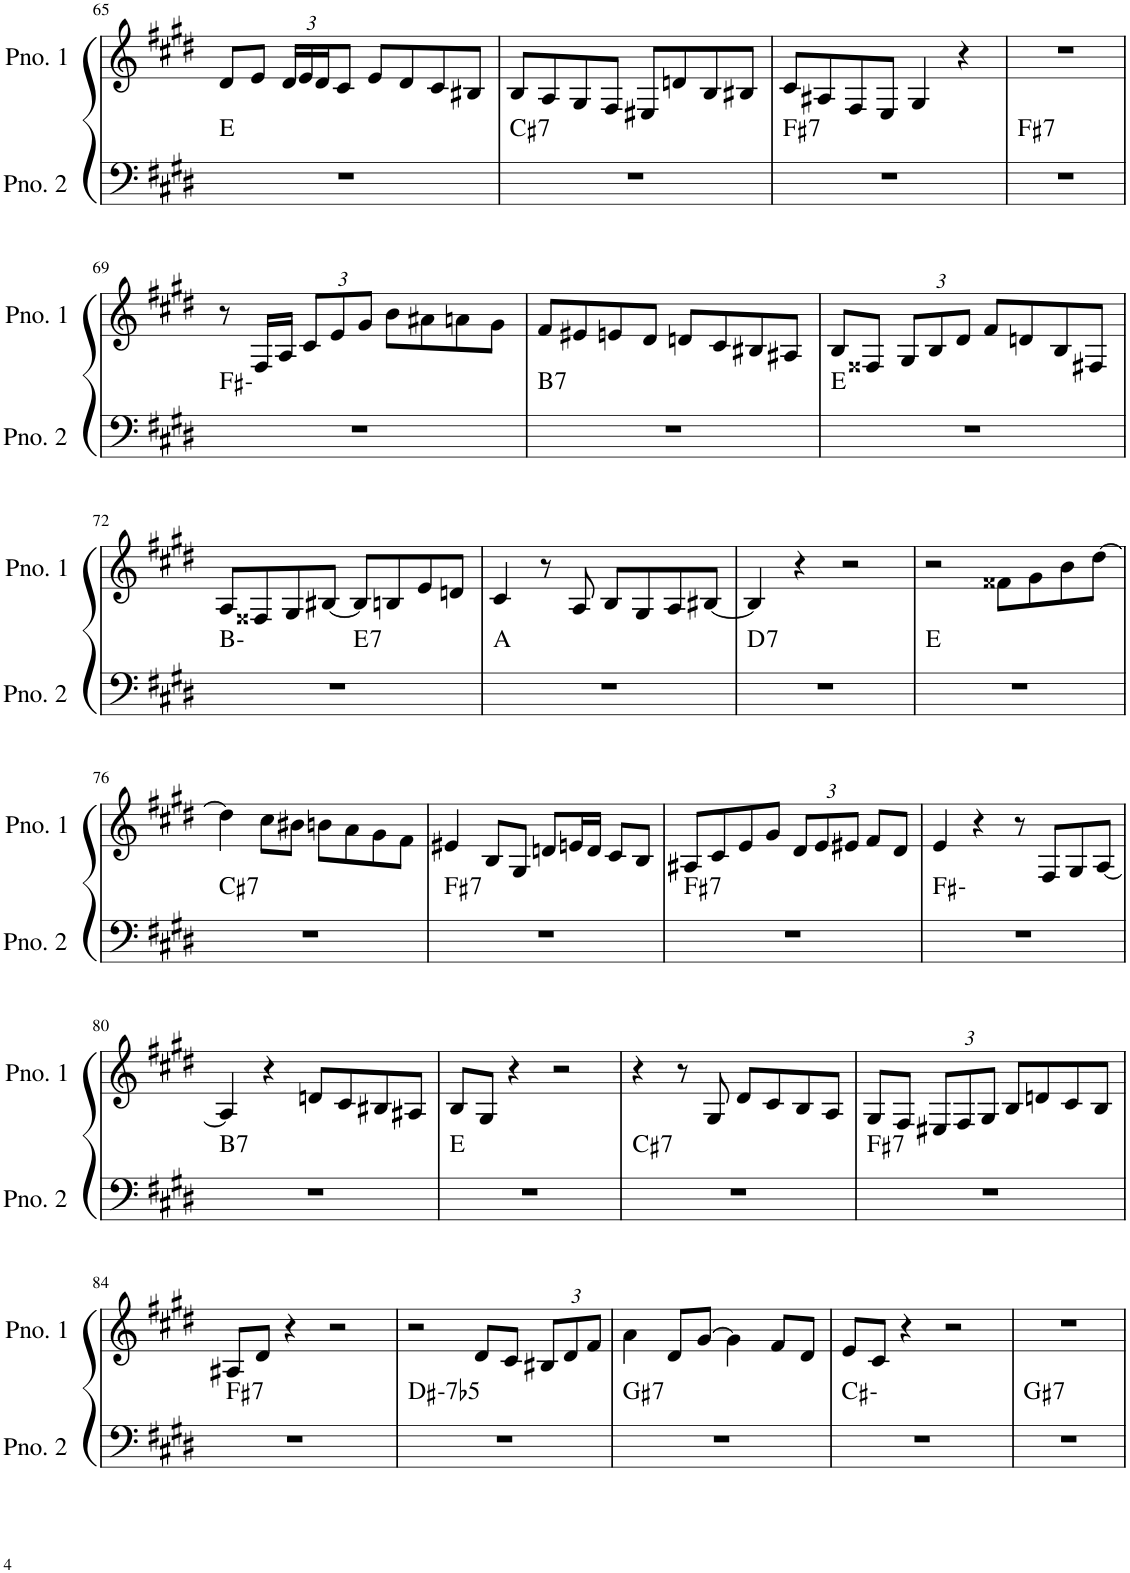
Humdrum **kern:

**kern	**harte	**kern
*part2	*part2	*part1
*staff2	*	*staff1
*I"ピアノ 2	*	*I"ピアノ 1
!!LO:PB:g=z
*clefF4	*	*clefG2
*k[f#c#g#d#]	*	*k[f#c#g#d#]
*M4/4	*	*M4/4
=65	=65	=65
1r	E:maj	8d#/L
.	.	8e/J
*	*	*Xbrackettup
.	.	24d#/LL
.	.	24e/
.	.	24d#/J
.	.	8c#/J
.	.	8e/L
.	.	8d#/
.	.	8c#/
.	.	8B#X/J
=66	=66	=66
!	!LO:H:kt=7	!
1r	C#:7	8B/L
.	.	8A/
.	.	8G#/
.	.	8F#/J
.	.	8E#X/L
.	.	8dn/
.	.	8B/
.	.	8B#X/J
=67	=67	=67
!	!LO:H:kt=7	!
1r	F#:7	8c#/L
.	.	8A#X/
.	.	8F#/
.	.	8E/J
.	.	4G#/
.	.	4r
=68	=68	=68
!	!LO:H:kt=7	!
1r	F#:7	1r
!!LO:LB:g=z
=69	=69	=69
1r	F#:min	8r
.	.	16F#/LL
.	.	16A/JJ
.	.	12c#/L
.	.	12e/
.	.	12g#/J
.	.	8b\L
.	.	8a#X\
.	.	8an\
.	.	8g#\J
=70	=70	=70
!	!LO:H:kt=7	!
1r	B:7	8f#/L
.	.	8e#X/
.	.	8en/
.	.	8d#/J
.	.	8dn/L
.	.	8c#/
.	.	8B#X/
.	.	8A#X/J
=71	=71	=71
1r	E:maj	8B/L
.	.	8F##X/J
.	.	12G#/L
.	.	12B/
.	.	12d#/J
.	.	8f#/L
.	.	8dn/
.	.	8B/
.	.	8F#X/J
!!LO:LB:g=z
=72	=72	=72
*^	*	*
1r	2ryy	B:min	8A/L
.	.	.	8F##X/
.	.	.	8G#/
.	.	.	[8B#X/J
!	!	!LO:H:kt=7	!
.	2ryy	E:7	8B#/L]
.	.	.	8Bn/
.	.	.	8e/
.	.	.	8dn/J
*v	*v	*	*
=73	=73	=73
1r	A:maj	4c#/
.	.	8r
.	.	8A/
.	.	8B/L
.	.	8G#/
.	.	8A/
.	.	[8B#X/J
=74	=74	=74
!	!LO:H:kt=7	!
1r	D:7	4B#/]
.	.	4r
.	.	2r
=75	=75	=75
1r	E:maj	2r
.	.	8f##X\L
.	.	8g#\
.	.	8b\
.	.	[8dd#\J
!!LO:LB:g=z
=76	=76	=76
!	!LO:H:kt=7	!
1r	C#:7	4dd#\]
.	.	8cc#\L
.	.	8b#X\J
.	.	8bn\L
.	.	8a\
.	.	8g#\
.	.	8f#\J
=77	=77	=77
!	!LO:H:kt=7	!
1r	F#:7	4e#X/
.	.	8B/L
.	.	8G#/J
.	.	8dn/L
.	.	16en/L
.	.	16d/JJ
.	.	8c#/L
.	.	8B/J
=78	=78	=78
!	!LO:H:kt=7	!
1r	F#:7	8A#X/L
.	.	8c#/
.	.	8e/
.	.	8g#/J
.	.	12d#/L
.	.	12e/
.	.	12e#X/J
.	.	8f#/L
.	.	8d#/J
=79	=79	=79
1r	F#:min	4e/
.	.	4r
.	.	8r
.	.	8F#/L
.	.	8G#/
.	.	[8A/J
!!LO:LB:g=z
=80	=80	=80
!	!LO:H:kt=7	!
1r	B:7	4A/]
.	.	4r
.	.	8dn/L
.	.	8c#/
.	.	8B#X/
.	.	8A#X/J
=81	=81	=81
1r	E:maj	8B/L
.	.	8G#/J
.	.	4r
.	.	2r
=82	=82	=82
!	!LO:H:kt=7	!
1r	C#:7	4r
.	.	8r
.	.	8G#/
.	.	8d#/L
.	.	8c#/
.	.	8B/
.	.	8A/J
=83	=83	=83
!	!LO:H:kt=7	!
1r	F#:7	8G#/L
.	.	8F#/J
.	.	12E#X/L
.	.	12F#/
.	.	12G#/J
.	.	8B/L
.	.	8dn/
.	.	8c#/
.	.	8B/J
!!LO:LB:g=z
=84	=84	=84
!	!LO:H:kt=7	!
1r	F#:7	8A#X/L
.	.	8d#/J
.	.	4r
.	.	2r
=85	=85	=85
!	!LO:H:kt=-7b5	!
1r	D#:hdim7	2r
.	.	8d#/L
.	.	8c#/J
.	.	12B#X/L
.	.	12d#/
.	.	12f#/J
=86	=86	=86
!	!LO:H:kt=7	!
1r	G#:7	4a\
.	.	8d#/L
.	.	[8g#/J
.	.	4g#\]
.	.	8f#/L
.	.	8d#/J
=87	=87	=87
1r	C#:min	8e/L
.	.	8c#/J
.	.	4r
.	.	2r
=88	=88	=88
!	!LO:H:kt=7	!
1r	G#:7	1r
=	=	=
*-	*-	*-
